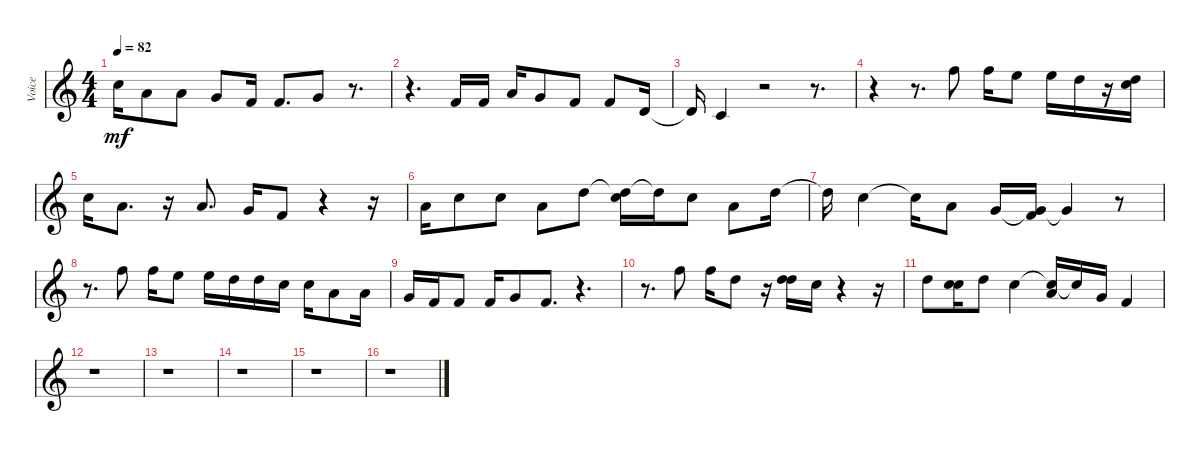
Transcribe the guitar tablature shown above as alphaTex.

\track ("Voice" "Voice") {instrument voiceoohs}
\staff {score}
\tuning (E4 B3 G3 D3 A2 E2 B1) {hide}
\ts (4 4)
\tempo 82
\clef g2
\ks c
8.1.16{dy mf} 5.1.8 5.1.8 3.1.8 1.1.16 1.1.8{d} 3.1.8 r.8{d} |
r.4{d} 1.1.16 1.1.16 5.1.16 3.1.8 1.1.8 1.1.8 3.2.16 |
3.2{t}.16 1.2.4 r.2 r.8{d} |
r.4 r.8{d} 13.1.8 13.1.16 12.1.8 12.1.16 10.1.16 r.16 (10.1 13.2).16 |
8.1.16 5.1.8{d} r.16 5.1.8{d} 3.1.16 1.1.8 r.4 r.16 |
5.1.16 8.1.8 8.1.8 5.1.8 10.1.8 (10.1{t} 13.2).16 10.1{t}.16 8.1.8 5.1.8 10.1.16 |
10.1{t}.16 8.1.4 8.1{t}.16 5.1.8 3.1.16 (3.1{t} 6.2).16 3.1{t}.4 r.8 |
r.8{d} 13.1.8 13.1.16 12.1.8 12.1.16 10.1.16 10.1.16 8.1.16 8.1.16 5.1.8 5.1.16 |
3.1.16 1.1.16 1.1.8 1.1.16 3.1.8 1.1.8{d} r.4{d} |
r.8{d} 13.1.8 13.1.16 10.1.8 r.16 (10.1 15.2).16 8.1.16 r.4 r.16 |
10.1.8 (8.1 13.2).16 10.1.8 8.1.4 (8.1{t} 10.2).16 8.1{t}.16 3.1.16 1.1.4 |
r.1 |
r.1 |
r.1 |
r.1 |
r.1
